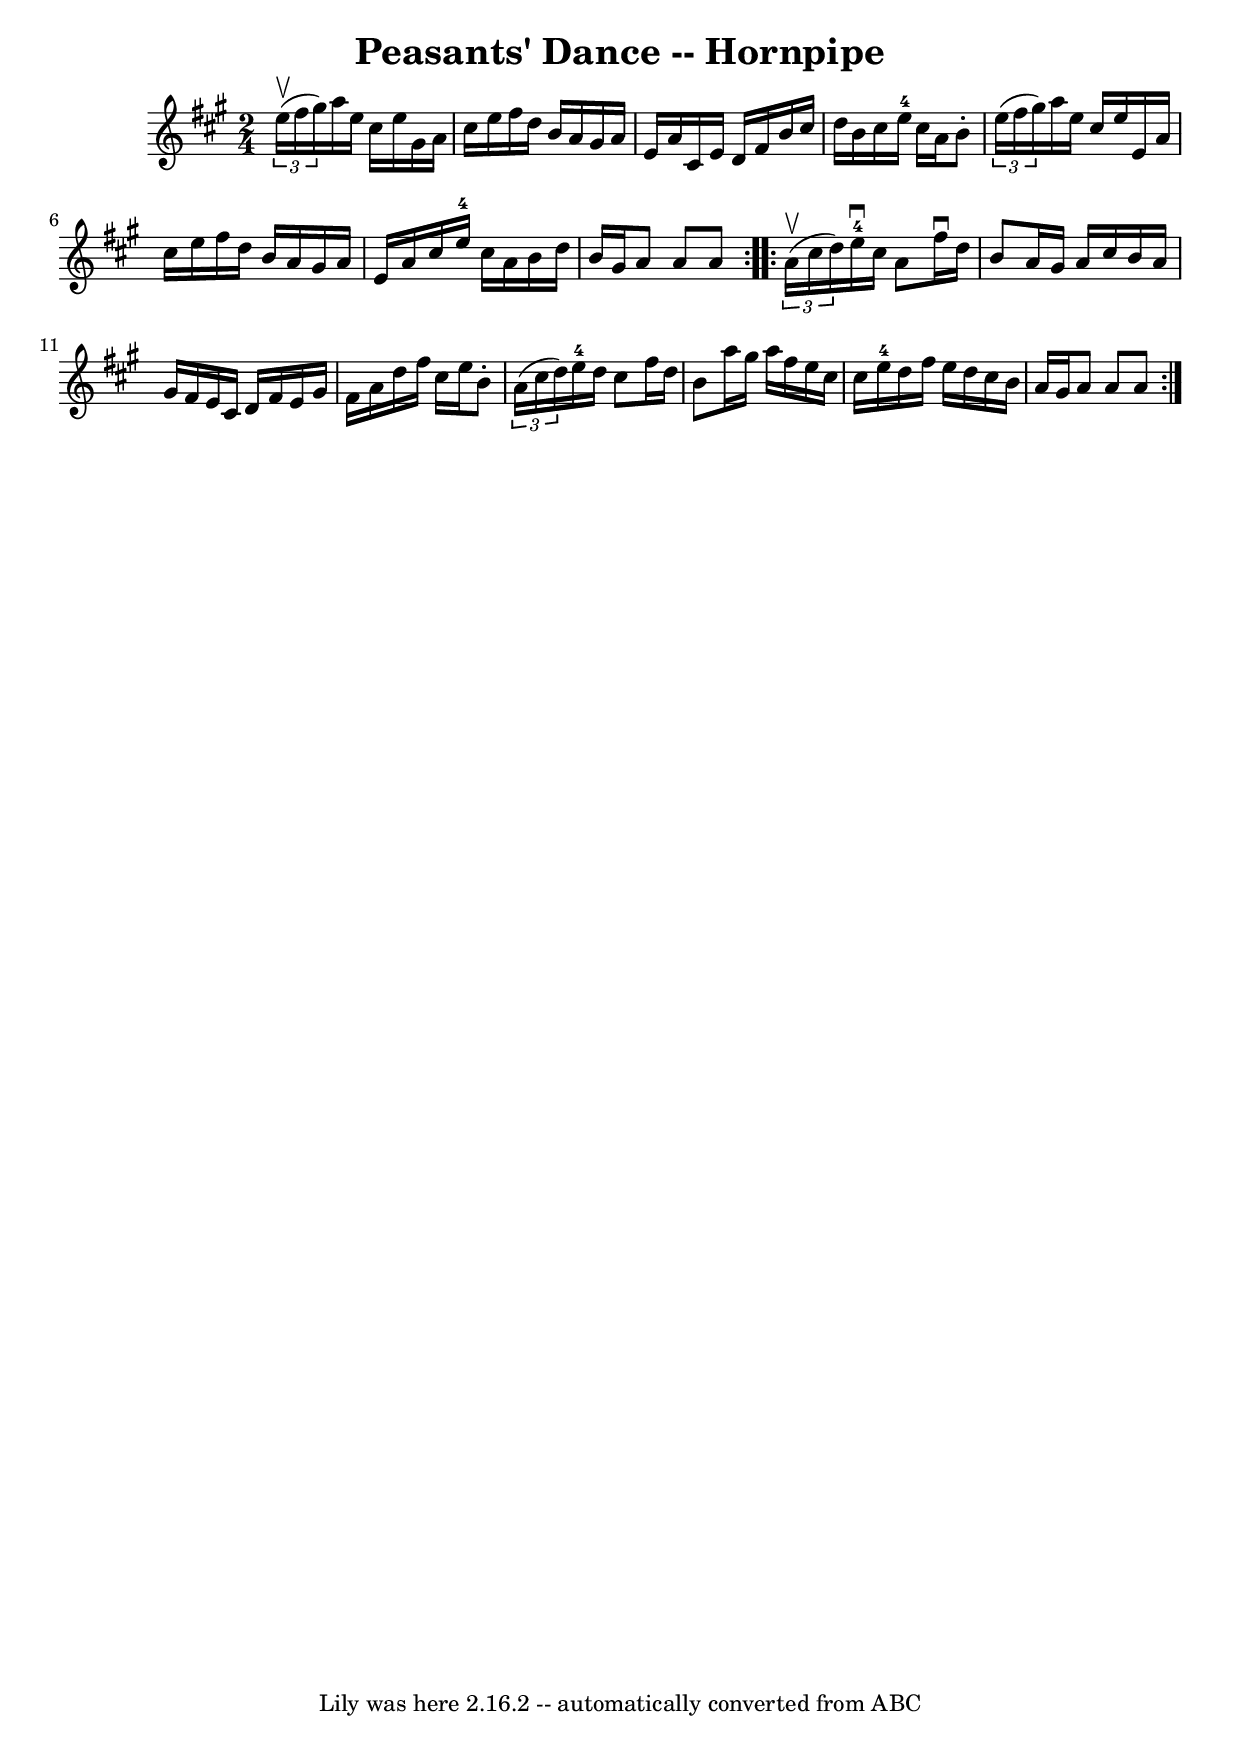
\version "2.16.2"
\include "Mammoth.ily"
\header {
  %% book = "Cole's 1000 Fiddle Tunes"
  crossRefNumber = "1"
  footnotes = ""
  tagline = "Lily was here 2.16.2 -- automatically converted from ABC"
  title = "Peasants' Dance -- Hornpipe"

}
voicedefault =  {



  \repeat volta 2 {

    \time 2/4 
    \key a \major
    \times 2/3 { e''16 (^\upbow fis''16 gis''16  
		 -) 
	       } |
    a''16 e''16 cis''16 e''16 gis'16 a'16 cis''16 
    e''16  |
    fis''16 d''16 b'16 a'16 gis'16 a'16 e'16 
    a'16  |
    cis'16 e'16 d'16 fis'16 b'16 cis''16    
    d''16 b'16  |
    cis''16 e''16-4 cis''16 a'16 b'8 -.   
    \times 2/3 { e''16 (fis''16 gis''16) 
	       } |
    a''16 e''16   
    cis''16 e''16 e'16 a'16 cis''16 e''16  |
    fis''16    
    d''16 b'16 a'16 gis'16 a'16 e'16 a'16  |
    cis''16    
    e''16-4 cis''16 a'16 b'16 d''16 b'16 gis'16  |
    a'8 
    a'8 a'8  
  }     
  \repeat volta 2 {
    \times 2/3 { a'16 (^\upbow cis''16 
		 d''16) 
	       } |
    e''16-4^\downbow cis''16 a'8 fis''16 ^\downbow d''16 b'8  |
    a'16 gis'16 a'16 cis''16 b'16  
    a'16 gis'16 fis'16  |
    e'16 cis'16 d'16 fis'16 e'16 
    gis'16 fis'16 a'16  |
    d''16 fis''16 cis''16 e''16    
    b'8 -.   \times 2/3 { a'16 (cis''16 d''16) 
			} |
    e''16 
    -4 d''16 cis''8 fis''16 d''16 b'8  |
    a''16 gis''16  
    a''16 fis''16 e''16 cis''16 cis''16 e''16-4 |
    
    d''16 fis''16 e''16 d''16 cis''16 b'16 a'16 gis'16  
    |
    a'8 a'8 a'8  
  }   

}

\score{
  <<

    \context Staff="default"
    {
      \voicedefault 
      
    }

  >>
  \layout {
    
  }
  \midi {
  }

}
